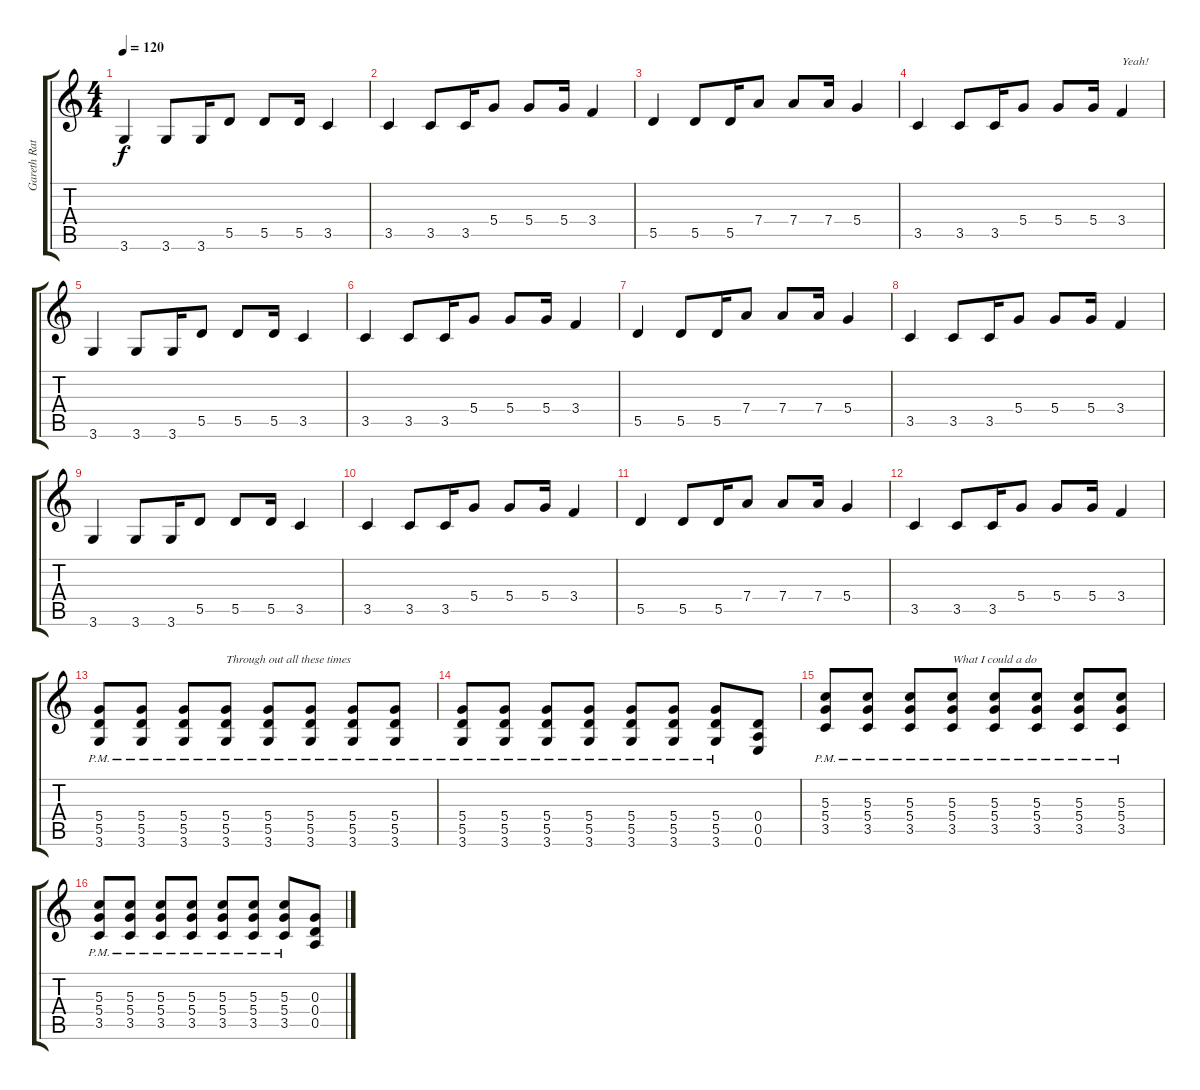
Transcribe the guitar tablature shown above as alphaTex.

\track ("Gareth Ratcliffe" "Gareth Rat") {instrument distortionguitar}
\staff {score tabs}
\tuning (E4 B3 G3 D3 A2 E2) {hide}
\ts (4 4)
\tempo 120
\clef g2
\ks c
3.6.4{dy f instrument distortionguitar} 3.6.8 3.6.16 5.5.8 5.5.8 5.5.16 3.5.4 |
3.5.4 3.5.8 3.5.16 5.4.8 5.4.8 5.4.16 3.4.4 |
5.5.4 5.5.8 5.5.16 7.4.8 7.4.8 7.4.16 5.4.4 |
3.5.4 3.5.8 3.5.16 5.4.8 5.4.8 5.4.16 3.4.4{txt "Yeah!"} |
3.6.4 3.6.8 3.6.16 5.5.8 5.5.8 5.5.16 3.5.4 |
3.5.4 3.5.8 3.5.16 5.4.8 5.4.8 5.4.16 3.4.4 |
5.5.4 5.5.8 5.5.16 7.4.8 7.4.8 7.4.16 5.4.4 |
3.5.4 3.5.8 3.5.16 5.4.8 5.4.8 5.4.16 3.4.4 |
3.6.4 3.6.8 3.6.16 5.5.8 5.5.8 5.5.16 3.5.4 |
3.5.4 3.5.8 3.5.16 5.4.8 5.4.8 5.4.16 3.4.4 |
5.5.4 5.5.8 5.5.16 7.4.8 7.4.8 7.4.16 5.4.4 |
3.5.4 3.5.8 3.5.16 5.4.8 5.4.8 5.4.16 3.4.4 |
(5.4{pm} 5.5{pm} 3.6{pm}).8 (5.4{pm} 5.5{pm} 3.6{pm}).8 (5.4{pm} 5.5{pm} 3.6{pm}).8 (5.4{pm} 5.5{pm} 3.6{pm}).8{txt "Through out all these times"} (5.4{pm} 5.5{pm} 3.6{pm}).8 (5.4{pm} 5.5{pm} 3.6{pm}).8 (5.4{pm} 5.5{pm} 3.6{pm}).8 (5.4{pm} 5.5{pm} 3.6{pm}).8 |
(5.4{pm} 5.5{pm} 3.6{pm}).8 (5.4{pm} 5.5{pm} 3.6{pm}).8 (5.4{pm} 5.5{pm} 3.6{pm}).8 (5.4{pm} 5.5{pm} 3.6{pm}).8 (5.4{pm} 5.5{pm} 3.6{pm}).8 (5.4{pm} 5.5{pm} 3.6{pm}).8 (5.4{pm} 5.5{pm} 3.6{pm}).8 (0.4 0.5 0.6).8 |
(5.3{pm} 5.4{pm} 3.5{pm}).8 (5.3{pm} 5.4{pm} 3.5{pm}).8 (5.3{pm} 5.4{pm} 3.5{pm}).8 (5.3{pm} 5.4{pm} 3.5{pm}).8{txt "What I could a do"} (5.3{pm} 5.4{pm} 3.5{pm}).8 (5.3{pm} 5.4{pm} 3.5{pm}).8 (5.3{pm} 5.4{pm} 3.5{pm}).8 (5.3{pm} 5.4{pm} 3.5{pm}).8 |
(5.3{pm} 5.4{pm} 3.5{pm}).8 (5.3{pm} 5.4{pm} 3.5{pm}).8 (5.3{pm} 5.4{pm} 3.5{pm}).8 (5.3{pm} 5.4{pm} 3.5{pm}).8 (5.3{pm} 5.4{pm} 3.5{pm}).8 (5.3{pm} 5.4{pm} 3.5{pm}).8 (5.3{pm} 5.4{pm} 3.5{pm}).8 (0.3 0.4 0.5).8
